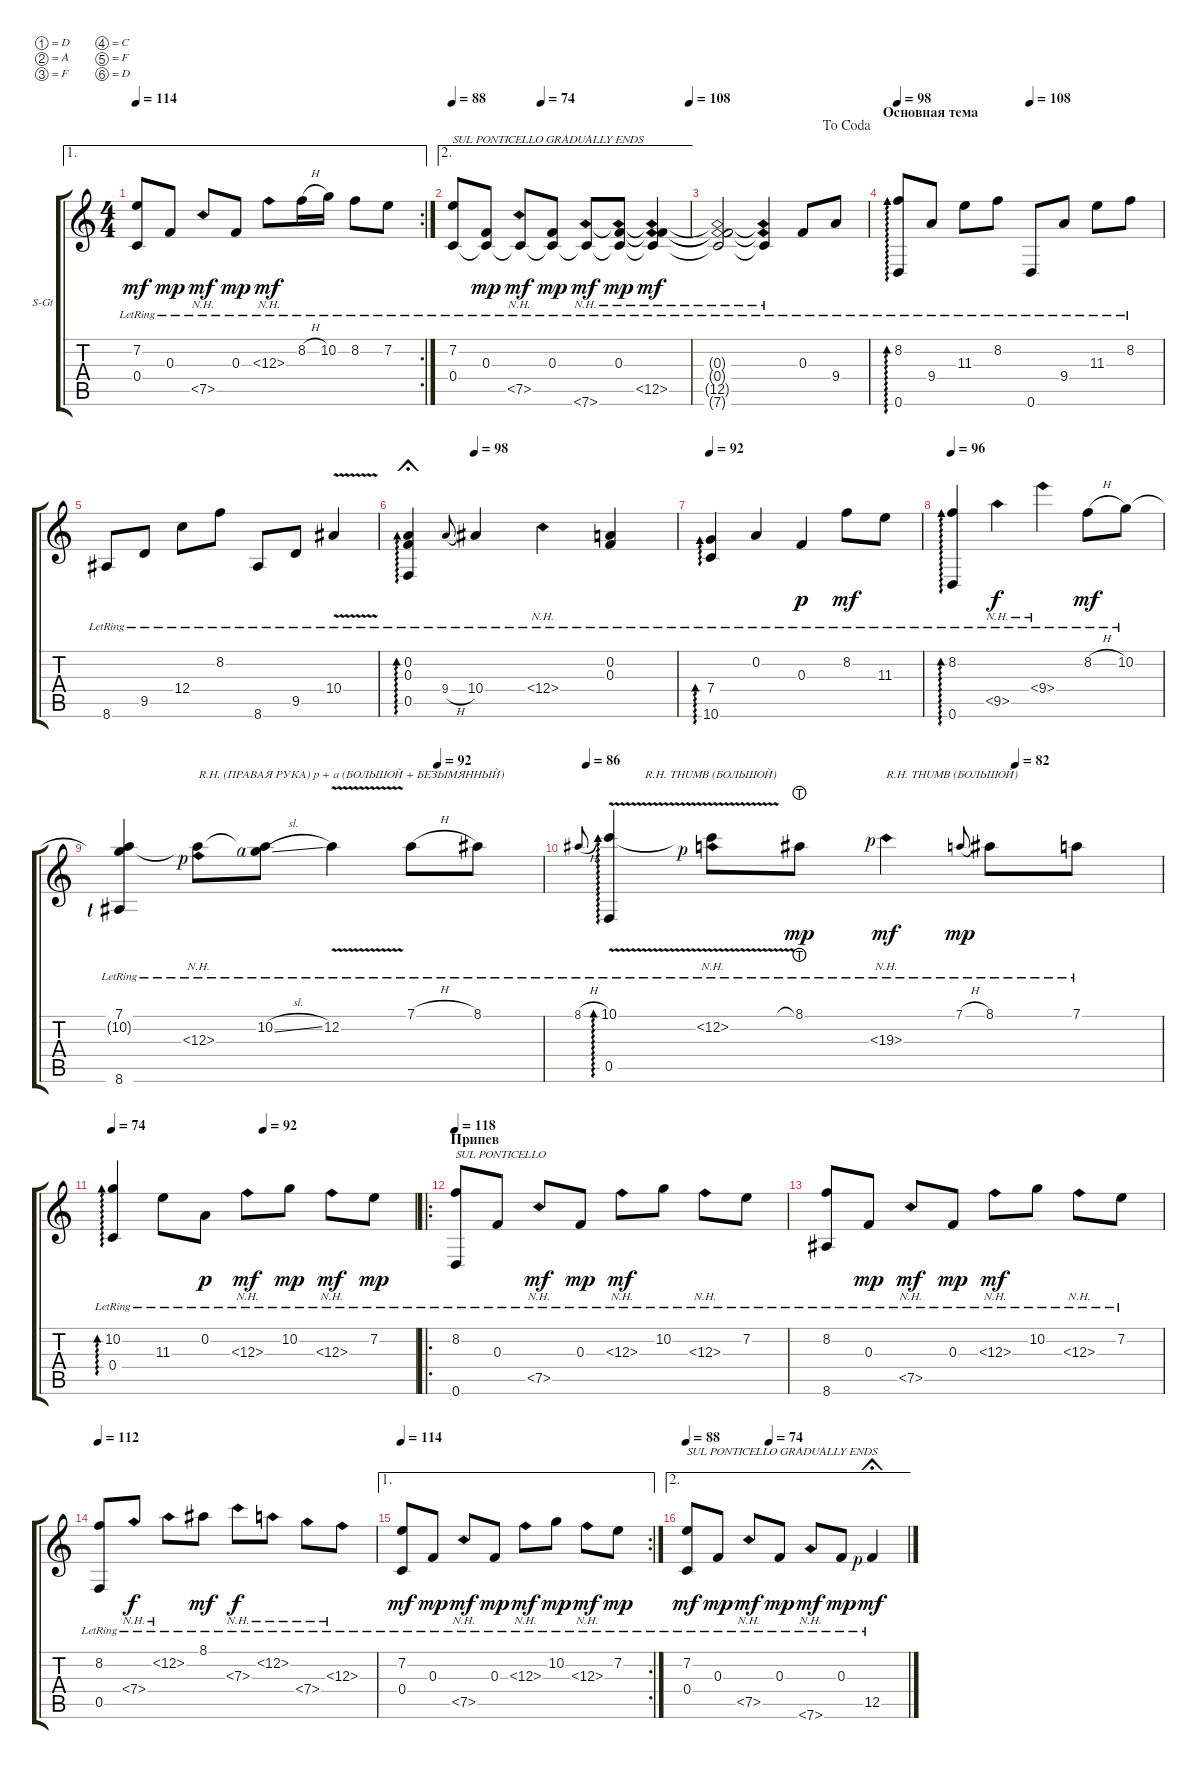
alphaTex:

\defaultSystemsLayout 4
\bracketExtendMode groupsimilarinstruments
\firstSystemTrackNameOrientation horizontal
\otherSystemsTrackNameOrientation horizontal
\track ("Steel Guitar" "S-Gt") {instrument acousticguitarsteel}
\staff {score tabs}
\tuning (D4 A3 F3 C3 F2 D2)
\ae 1
\rc 2
\ts (4 4)
\tempo 114
\clef g2
\ks c
(0.4{lr} 7.2{lr}).8{dy mf} 0.3{lr}.8{dy mp} 7.5{nh lr}.8{dy mf} 0.3{lr}.8{dy mp} 12.3{nh lr}.8{dy mf} 8.2{h lr}.16 10.2{lr}.16 8.2{lr}.8 7.2{lr}.8 |
\ae 2
\tempo 88
\tempo (74 0.375)
\tempo (108 1)
(0.4{lr} 7.2{lr}).8{txt "SUL PONTICELLO GRADUALLY ENDS"} (0.3{lr} 0.4{lr t}).8{dy mp} (7.5{nh lr} 0.4{lr t}).8{dy mf} (0.3{lr} 0.4{lr t}).8{dy mp} (7.6{nh lr} 0.4{lr t}).8{dy mf} (0.3{lr} 0.4{lr t} 7.6{nh lr t}).8{dy mp} (12.5{nh lr} 0.3{lr t} 0.4{lr t} 7.6{nh lr t}).4{dy mf} |
\jump dacoda
(12.5{nh lr t} 0.3{lr t} 0.4{lr t} 7.6{nh lr t}).2 (12.5{nh lr t} 0.4{lr t} 7.6{nh lr t}).4 0.3{lr}.8 9.4{lr}.8 |
\section ("" "Основная тема")
\tempo 98
\tempo (108 0.5)
(8.2{lr} 0.6{lr}).8{ad 0} 9.4{lr}.8 11.3{lr}.8 8.2{lr}.8 0.6{lr}.8 9.4{lr}.8 11.3{lr}.8 8.2{lr}.8 |
8.6{lr}.8 9.5{lr}.8 12.4{lr}.8 8.2{lr}.8 8.6{lr}.8 9.5{lr}.8 10.4{v lr}.4 |
\tempo (98 0.25)
(0.2{lr} 0.3{lr} 0.5{lr}).4{ad 0 fermata (short 0)} 9.4{h lr}.8{gr onbeat} 10.4{lr}.4 12.4{nh lr}.4 (0.2{lr} 0.3{lr}).4 |
\tempo 92
(10.6{lr} 7.4{lr}).4{ad 0} 0.2{lr}.4 0.3{lr}.4{dy p} 8.2{lr}.8{dy mf} 11.3{lr}.8 |
\tempo 96
(8.2{lr} 0.6{lr}).4{ad 0} 9.5{nh lr}.4{dy f} 9.4{nh lr}.4 8.2{h lr}.8{dy mf} 10.2{lr}.8 |
\tempo (92 0.75)
(7.1{lr} 8.6{lr lf 1} 10.2{lr t}).4 (12.3{nh lr rf 1} 7.1{lr t}).8{txt "R.H. (ПРАВАЯ РУКА) p + a (БОЛЬШОЙ + БЕЗЫМЯННЫЙ)"} (10.2{sl lr rf 4} 7.1{lr t}).8 12.2{v lr}.4 7.1{h lr}.8 8.1{lr}.8 |
\tempo (86 0.015625)
\tempo (82 0.75)
8.1{h lr}.8{gr onbeat} (10.1{v lr} 0.5{lr}).4{ad 0 txt "            R.H. THUMB (БОЛЬШОЙ)"} (12.2{nh lr rf 1} 10.1{lr t}).8 8.1{lht lr}.8{dy mp} 19.3{nh lr rf 1}.4{txt "R.H. THUMB (БОЛЬШОЙ)" dy mf} 7.1{h lr}.8{gr onbeat dy mp} 8.1{lr}.8 7.1{lr}.8 |
\tempo 74
\tempo (92 0.5)
(10.2{lr} 0.4{lr}).4{ad 0} 11.3{lr}.8 0.2{lr}.8{dy p} 12.3{nh lr}.8{dy mf} 10.2{lr}.8{dy mp} 12.3{nh lr}.8{dy mf} 7.2{lr}.8{dy mp} |
\ro
\section ("" "Припев")
\tempo 118
(8.2{lr} 0.6{lr}).8{txt "SUL PONTICELLO"} 0.3{lr}.8 7.5{nh lr}.8{dy mf} 0.3{lr}.8{dy mp} 12.3{nh lr}.8{dy mf} 10.2{lr}.8 12.3{nh lr}.8 7.2{lr}.8 |
(8.2{lr} 8.6{lr}).8 0.3{lr}.8{dy mp} 7.5{nh lr}.8{dy mf} 0.3{lr}.8{dy mp} 12.3{nh lr}.8{dy mf} 10.2{lr}.8 12.3{nh lr}.8 7.2{lr}.8 |
\tempo 112
(8.2{lr} 0.5{lr}).8 7.4{nh lr}.8{dy f} 12.2{nh lr}.8 8.1{lr}.8{dy mf} 7.3{nh lr}.8{dy f} 12.2{nh lr}.8 7.4{nh lr}.8 12.3{nh lr}.8 |
\ae 1
\rc 2
\tempo 114
(0.4{lr} 7.2{lr}).8{dy mf} 0.3{lr}.8{dy mp} 7.5{nh lr}.8{dy mf} 0.3{lr}.8{dy mp} 12.3{nh lr}.8{dy mf} 10.2{lr}.8{dy mp} 12.3{nh lr}.8{dy mf} 7.2{lr}.8{dy mp} |
\ae 2
\tempo 88
\tempo (74 0.375)
(0.4{lr} 7.2{lr}).8{txt "SUL PONTICELLO GRADUALLY ENDS" dy mf} 0.3{lr}.8{dy mp} 7.5{nh lr}.8{dy mf} 0.3{lr}.8{dy mp} 7.6{nh lr}.8{dy mf} 0.3{lr}.8{dy mp} 12.5{lr rf 1}.4{dy mf fermata (short 0)}
